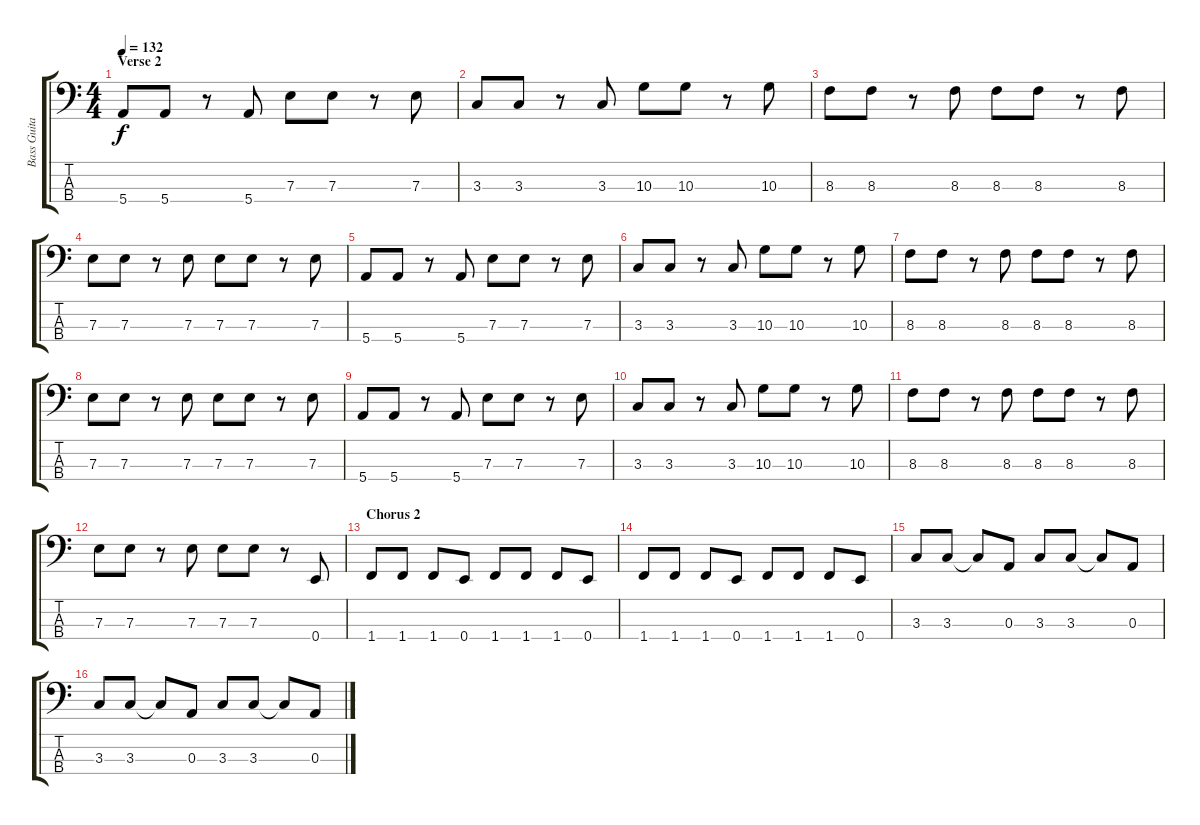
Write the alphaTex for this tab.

\track ("Bass Guitar" "Bass Guita") {instrument electricbassfinger}
\staff {score tabs}
\tuning (G2 D2 A1 E1) {hide}
\ts (4 4)
\section ("" "Verse 2")
\tempo 132
\clef f4
\ks c
5.4.8{dy f} 5.4.8 r.8 5.4.8 7.3.8 7.3.8 r.8 7.3.8 |
3.3.8 3.3.8 r.8 3.3.8 10.3.8 10.3.8 r.8 10.3.8 |
8.3.8 8.3.8 r.8 8.3.8 8.3.8 8.3.8 r.8 8.3.8 |
7.3.8 7.3.8 r.8 7.3.8 7.3.8 7.3.8 r.8 7.3.8 |
5.4.8 5.4.8 r.8 5.4.8 7.3.8 7.3.8 r.8 7.3.8 |
3.3.8 3.3.8 r.8 3.3.8 10.3.8 10.3.8 r.8 10.3.8 |
8.3.8 8.3.8 r.8 8.3.8 8.3.8 8.3.8 r.8 8.3.8 |
7.3.8 7.3.8 r.8 7.3.8 7.3.8 7.3.8 r.8 7.3.8 |
5.4.8 5.4.8 r.8 5.4.8 7.3.8 7.3.8 r.8 7.3.8 |
3.3.8 3.3.8 r.8 3.3.8 10.3.8 10.3.8 r.8 10.3.8 |
8.3.8 8.3.8 r.8 8.3.8 8.3.8 8.3.8 r.8 8.3.8 |
7.3.8 7.3.8 r.8 7.3.8 7.3.8 7.3.8 r.8 0.4.8 |
\section ("" "Chorus 2")
1.4.8 1.4.8 1.4.8 0.4.8 1.4.8 1.4.8 1.4.8 0.4.8 |
1.4.8 1.4.8 1.4.8 0.4.8 1.4.8 1.4.8 1.4.8 0.4.8 |
3.3.8 3.3.8 3.3{t}.8 0.3.8 3.3.8 3.3.8 3.3{t}.8 0.3.8 |
3.3.8 3.3.8 3.3{t}.8 0.3.8 3.3.8 3.3.8 3.3{t}.8 0.3.8
